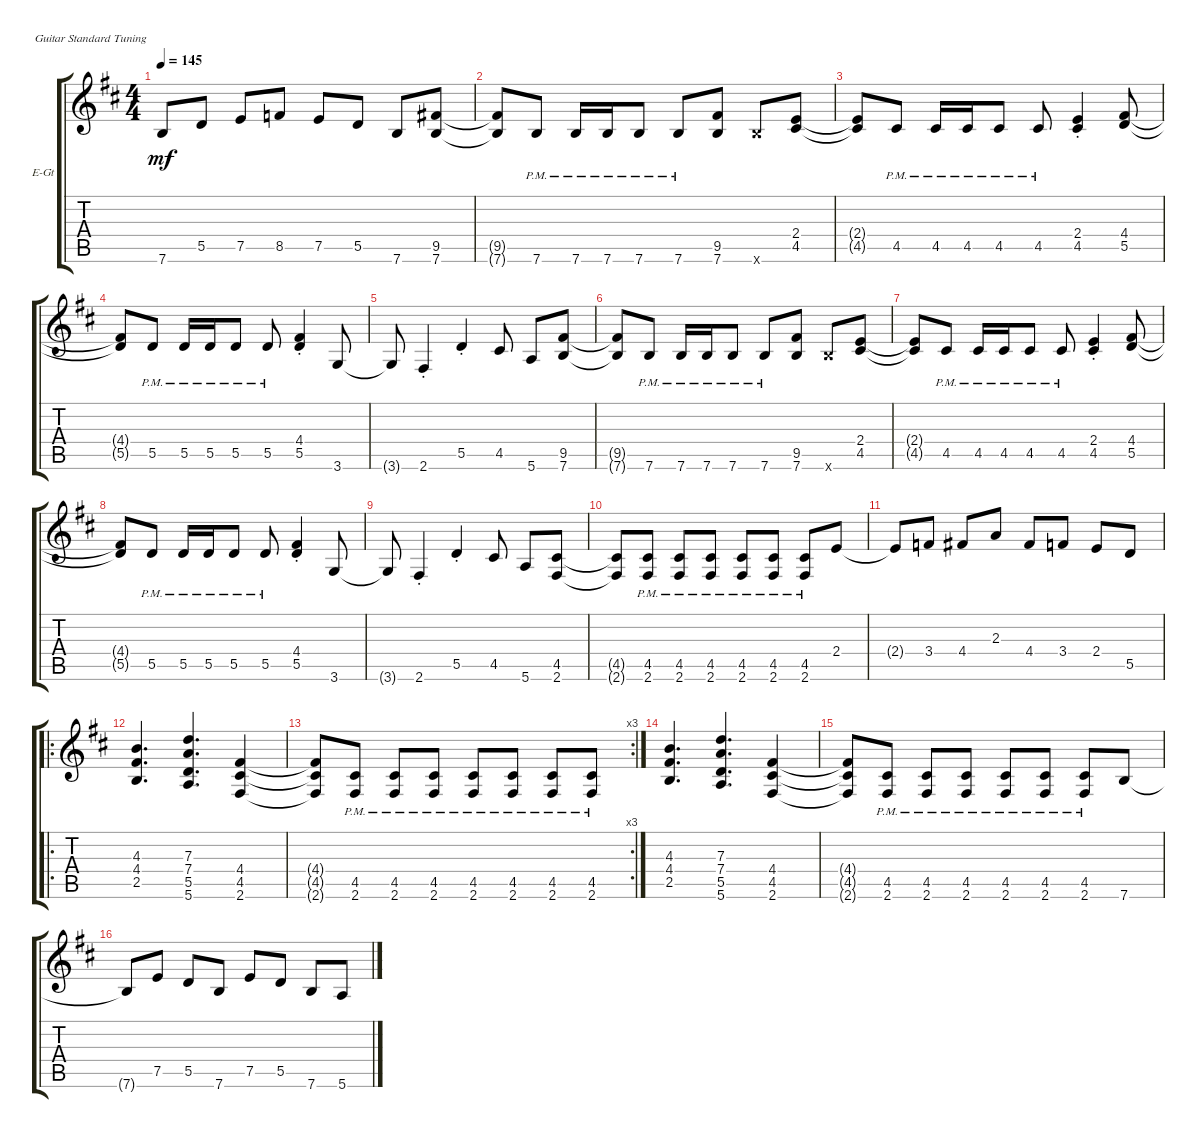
\defaultSystemsLayout 4
\bracketExtendMode groupsimilarinstruments
\firstSystemTrackNameOrientation horizontal
\otherSystemsTrackNameOrientation horizontal
\track ("Rithm Guitar" "E-Gt") {instrument overdrivenguitar}
\staff {score tabs}
\tuning (E4 B3 G3 D3 A2 E2)
\ts (4 4)
\tempo 145
\clef g2
\ks bminor
7.6{t}.8{dy mf} 5.5.8 7.5.8 8.5.8 7.5.8 5.5.8 7.6.8 (7.6 9.5).8 |
(7.6{t} 9.5{t}).8 7.6{pm}.8 7.6{pm}.16 7.6{pm}.16 7.6{pm}.8 7.6{pm}.8 (7.6 9.5).8 7.6{x}.8 (4.5 2.4).8 |
(4.5{t} 2.4{t}).8 4.5{pm}.8 4.5{pm}.16 4.5{pm}.16 4.5{pm}.8 4.5{pm}.8 (4.5{st} 2.4{st}).4 (5.5 4.4).8 |
(5.5{t} 4.4{t}).8 5.5{pm}.8 5.5{pm}.16 5.5{pm}.16 5.5{pm}.8 5.5{pm}.8 (5.5{st} 4.4{st}).4 3.6.8 |
3.6{t}.8 2.6{st}.4 5.5{st}.4 4.5.8 5.6.8 (7.6 9.5).8 |
(7.6{t} 9.5{t}).8 7.6{pm}.8 7.6{pm}.16 7.6{pm}.16 7.6{pm}.8 7.6{pm}.8 (7.6 9.5).8 7.6{x}.8 (4.5 2.4).8 |
(4.5{t} 2.4{t}).8 4.5{pm}.8 4.5{pm}.16 4.5{pm}.16 4.5{pm}.8 4.5{pm}.8 (4.5{st} 2.4{st}).4 (5.5 4.4).8 |
(5.5{t} 4.4{t}).8 5.5{pm}.8 5.5{pm}.16 5.5{pm}.16 5.5{pm}.8 5.5{pm}.8 (5.5{st} 4.4{st}).4 3.6.8 |
3.6{t}.8 2.6{st}.4 5.5{st}.4 4.5.8 5.6.8 (2.6 4.5).8 |
(2.6{t} 4.5{t}).8 (2.6{pm} 4.5{pm}).8 (2.6{pm} 4.5{pm}).8 (2.6{pm} 4.5{pm}).8 (2.6{pm} 4.5{pm}).8 (2.6{pm} 4.5{pm}).8 (2.6{pm} 4.5{pm}).8 2.4.8 |
2.4{t}.8 3.4.8 4.4.8 2.3.8 4.4.8 3.4.8 2.4.8 5.5.8 |
\ro
(2.5 4.4 4.3).4{d} (5.5 7.4 7.3 5.6).4{d} (2.6 4.5 4.4).4 |
\rc 3
(2.6{t} 4.5{t} 4.4{t}).8 (2.6{pm} 4.5{pm}).8 (2.6{pm} 4.5{pm}).8 (2.6{pm} 4.5{pm}).8 (2.6{pm} 4.5{pm}).8 (2.6{pm} 4.5{pm}).8 (2.6{pm} 4.5{pm}).8 (2.6{pm} 4.5{pm}).8 |
(2.5 4.4 4.3).4{d} (5.5 7.4 7.3 5.6).4{d} (2.6 4.5 4.4).4 |
(2.6{t} 4.5{t} 4.4{t}).8 (2.6{pm} 4.5{pm}).8 (2.6{pm} 4.5{pm}).8 (2.6{pm} 4.5{pm}).8 (2.6{pm} 4.5{pm}).8 (2.6{pm} 4.5{pm}).8 (2.6{pm} 4.5{pm}).8 7.6.8 |
7.6{t}.8 7.5.8 5.5.8 7.6.8 7.5.8 5.5.8 7.6.8 5.6.8
